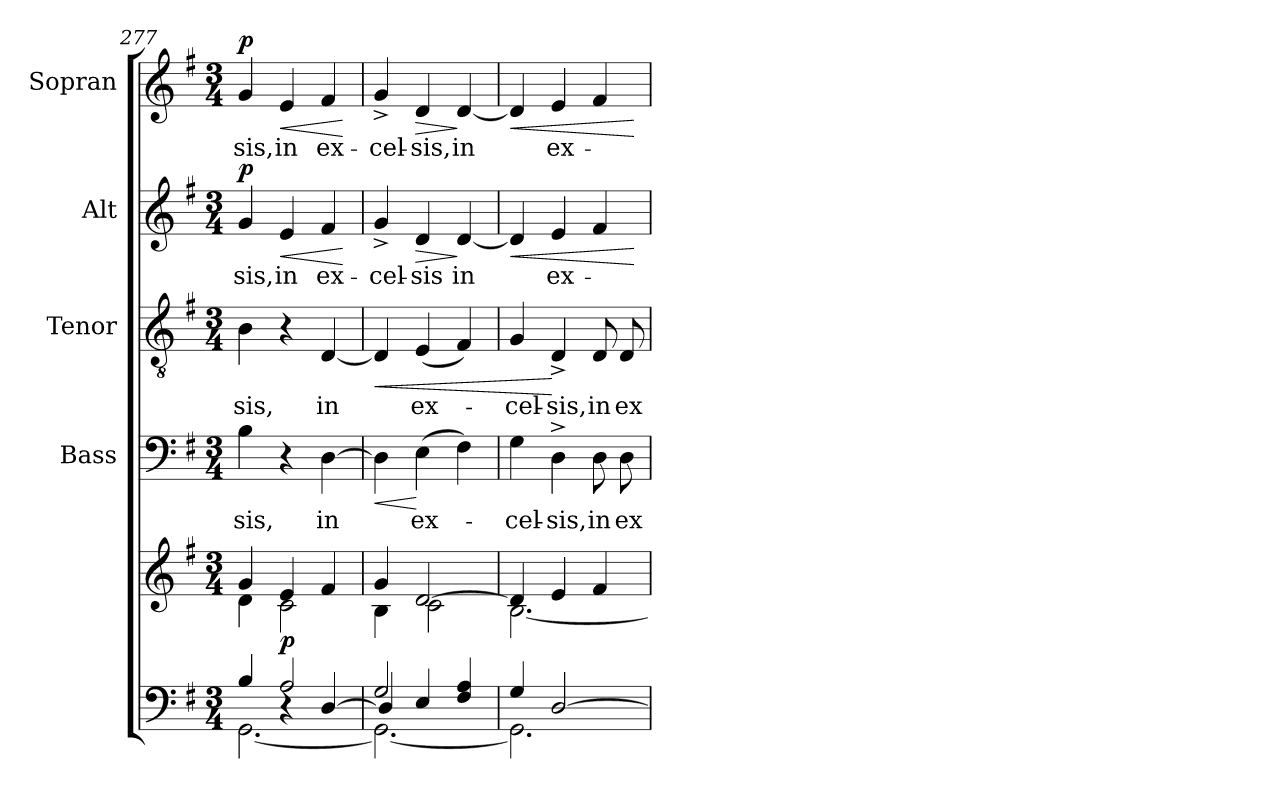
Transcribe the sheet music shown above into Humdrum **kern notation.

**kern	**kern	**dynam	**kern	**text	**dynam	**kern	**text	**dynam	**kern	**text	**dynam	**kern	**text	**dynam
*part5	*part5	*part5	*part4	*part4	*part4	*part3	*part3	*part3	*part2	*part2	*part2	*part1	*part1	*part1
*staff6	*staff5	*staff5/6	*staff4	*staff4	*staff4	*staff3	*staff3	*staff3	*staff2	*staff2	*staff2	*staff1	*staff1	*staff1
*	*	*	*I"Bass	*	*	*I"Tenor	*	*	*I"Alt	*	*	*I"Sopran	*	*
*	*	*	*I'B.	*	*	*I'T.	*	*	*I'A.	*	*	*I'S.	*	*
*clefF4	*clefG2	*	*clefF4	*	*	*clefGv2	*	*	*clefG2	*	*	*clefG2	*	*
*k[f#]	*k[f#]	*	*k[f#]	*	*	*k[f#]	*	*	*k[f#]	*	*	*k[f#]	*	*
*G:	*G:	*	*G:	*	*	*G:	*	*	*G:	*	*	*G:	*	*
*M3/4	*M3/4	*	*M3/4	*	*	*M3/4	*	*	*M3/4	*	*	*M3/4	*	*
=277	=277	=277	=277	=277	=277	=277	=277	=277	=277	=277	=277	=277	=277	=277
*^	*^	*	*	*	*	*	*	*	*	*	*	*	*	*
*	*^	*	*	*	*	*	*	*	*	*	*	*	*	*	*	*
!	!	!	!	!	!	!	!LO:LY:b	!	!	!LO:LY:b	!	!	!LO:LY:b	!LO:DY:a	!	!LO:LY:b	!LO:DY:a
4B/	[<2.GG\	4ryy	4g/	4d\	.	4B\	-sis,	.	4B\	-sis,	.	4g/	-sis,	p	4g/	-sis,	p
!	!	!	!	!	!LO:DY:b	!	!	!	!	!	!	!	!LO:LY:b	!LO:HP:b	!	!LO:LY:b	!LO:HP:b
2A/	.	4rC	4e/	2c\	p	4r	.	.	4r	.	.	4e/	in	<	4e/	in	<
!	!	!	!	!	!	!	!LO:LY:b	!	!	!LO:LY:b	!	!	!LO:LY:b	!	!	!LO:LY:b	!
.	.	[4D/	4f#/	.	.	[4D\	in	.	[4D/	in	.	4f#/	ex-	.	4f#/	ex-	.
*v	*v	*v	*	*	*	*	*	*	*	*	*	*	*	*	*	*	*
*	*v	*v	*	*	*	*	*	*	*	*	*	*	*	*	*
.	.	.	.	.	.	.	.	.	.	.	[	.	.	[
=278	=278	=278	=278	=278	=278	=278	=278	=278	=278	=278	=278	=278	=278	=278
*^	*^	*	*	*	*	*	*	*	*	*	*	*	*	*
*	*^	*	*	*	*	*	*	*	*	*	*	*	*	*	*	*
!	!	!	!	!	!	!	!	!LO:HP:b	!	!	!LO:HP:b	!	!LO:LY:b	!	!	!LO:LY:b	!
2G/	2.GG\_	4D/]	4g/	4B\	.	4D\]	.	<	4D/]	.	<	4g^>/	-cel-	.	4g^>/	-cel-	.
!	!	!	!	!	!	!	!LO:LY:b	!	!	!LO:LY:b	!	!	!LO:LY:b	!LO:HP:b	!	!LO:LY:b	!LO:HP:b
.	.	4E/	[>2d/	2c\	.	(>4E\	ex-	[	(<4E/	ex-	.	4d/	-sis	>	4d/	-sis,	>
!	!	!	!	!	!	!	!	!	!	!	!	!	!LO:LY:b	!	!	!LO:LY:b	!
4F#/ 4A/	.	4ryy	.	.	.	4F#\)	.	.	4F#/)	.	.	[4d/	in	]	[4d/	in	]
=279	=279	=279	=279	=279	=279	=279	=279	=279	=279	=279	=279	=279	=279	=279	=279	=279	=279
!	!	!	!	!	!	!	!LO:LY:b	!	!	!LO:LY:b	!	!	!	!LO:HP:b	!	!	!LO:HP:b
*	*v	*v	*	*	*	*	*	*	*	*	*	*	*	*	*	*	*
4G/	2.GG\]	4d/]	[<2.B\	.	4G\	-cel-	.	4G/	-cel-	.	4d/]	.	<	4d/]	.	<
!	!	!	!	!	!	!LO:LY:b	!	!	!LO:LY:b	!	!	!LO:LY:b	!	!	!LO:LY:b	!
[>2D/	.	4e/	.	.	4D^>\	-sis,	.	4D^>/	-sis,	[	4e/	ex-	.	4e/	ex-	.
!	!	!	!	!	!	!LO:LY:b	!	!	!LO:LY:b	!	!	!	!	!	!	!
.	.	4f#/	.	.	8D\	in	.	8D/	in	.	4f#/	.	.	4f#/	.	.
!	!	!	!	!	!	!LO:LY:b	!	!	!LO:LY:b	!	!	!	!	!	!	!
.	.	.	.	.	8D\	ex-	.	8D/	ex-	.	.	.	.	.	.	.
*v	*v	*	*	*	*	*	*	*	*	*	*	*	*	*	*	*
*	*v	*v	*	*	*	*	*	*	*	*	*	*	*	*	*
.	.	.	.	.	.	.	.	.	.	.	[	.	.	[
=	=	=	=	=	=	=	=	=	=	=	=	=	=	=
*-	*-	*-	*-	*-	*-	*-	*-	*-	*-	*-	*-	*-	*-	*-
